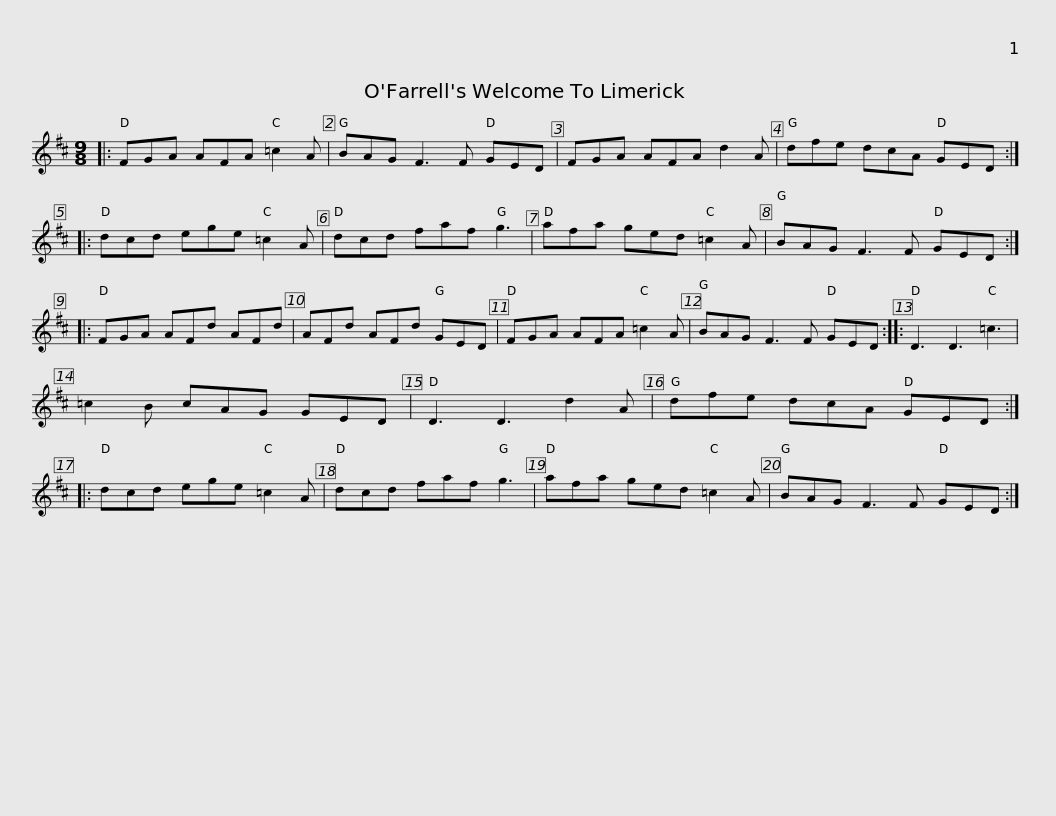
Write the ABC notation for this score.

X:1
L:1/8
M:9/8
I:linebreak $
K:D
V:1 treble
V:1
|: FGA AFA =c2 A | BAG F3 F GED | FGA AFA d2 A | dfe dcA GED ::$ dcd ege =c2 A | %5
 dcd faf g3 | afa ged =c2 A | BAG F3 F GED ::$ FGA AFd AFd | AFd AFd GED | %10
 FGA AFA =c2 A | BAG F3 F GED ::$ D3 D3 =c3 | =c2 B cAG GED | D3 D3 d2 A | %15
 dfe dcA GED :: dcd ege =c2 A |$ dcd faf g3 | afa ged =c2 A | BAG F3 F GED :| %20
